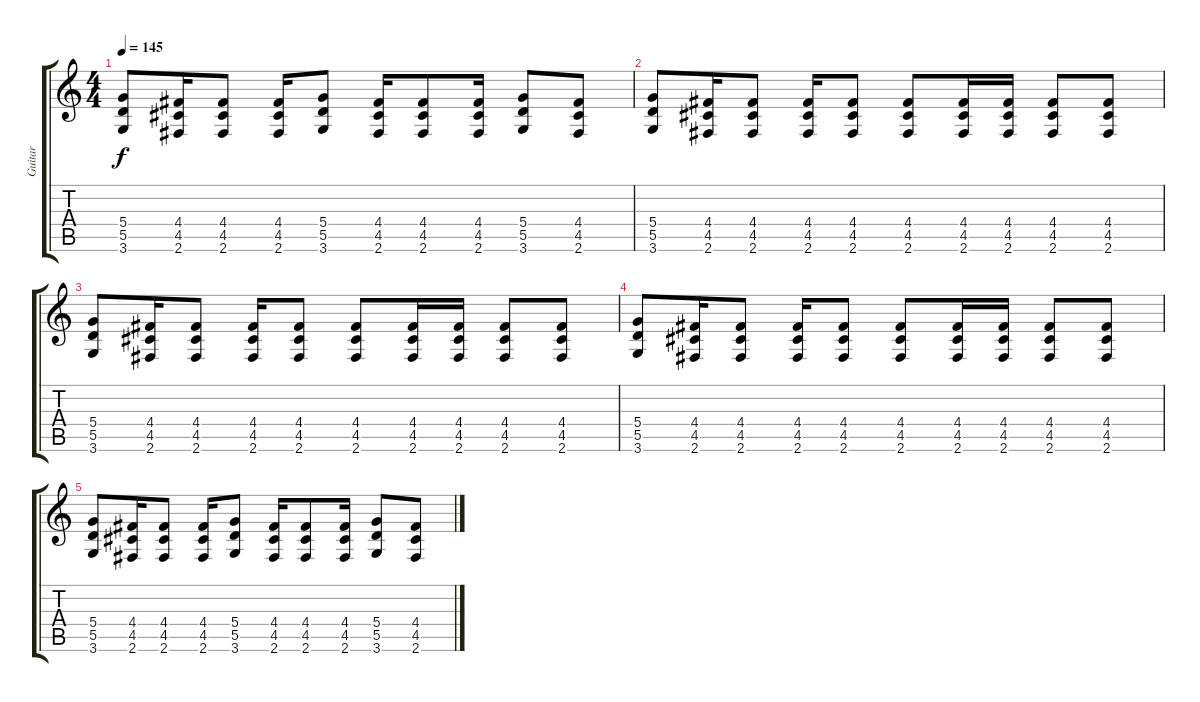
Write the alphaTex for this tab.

\track ("Guitar" "Guitar") {instrument overdrivenguitar}
\staff {score tabs}
\tuning (E4 B3 G3 D3 A2 E2) {hide}
\ts (4 4)
\tempo 145
\clef g2
\ks c
(5.4 5.5 3.6).8{dy f} (4.4 4.5 2.6).16 (4.4 4.5 2.6).8 (4.4 4.5 2.6).16 (5.4 5.5 3.6).8 (4.4 4.5 2.6).16 (4.4 4.5 2.6).8 (4.4 4.5 2.6).16 (5.4 5.5 3.6).8 (4.4 4.5 2.6).8 |
(5.4 5.5 3.6).8 (4.4 4.5 2.6).16 (4.4 4.5 2.6).8 (4.4 4.5 2.6).16 (4.4 4.5 2.6).8 (4.4 4.5 2.6).8 (4.4 4.5 2.6).16 (4.4 4.5 2.6).16 (4.4 4.5 2.6).8 (4.4 4.5 2.6).8 |
(5.4 5.5 3.6).8 (4.4 4.5 2.6).16 (4.4 4.5 2.6).8 (4.4 4.5 2.6).16 (4.4 4.5 2.6).8 (4.4 4.5 2.6).8 (4.4 4.5 2.6).16 (4.4 4.5 2.6).16 (4.4 4.5 2.6).8 (4.4 4.5 2.6).8 |
(5.4 5.5 3.6).8 (4.4 4.5 2.6).16 (4.4 4.5 2.6).8 (4.4 4.5 2.6).16 (4.4 4.5 2.6).8 (4.4 4.5 2.6).8 (4.4 4.5 2.6).16 (4.4 4.5 2.6).16 (4.4 4.5 2.6).8 (4.4 4.5 2.6).8 |
(5.4 5.5 3.6).8 (4.4 4.5 2.6).16 (4.4 4.5 2.6).8 (4.4 4.5 2.6).16 (5.4 5.5 3.6).8 (4.4 4.5 2.6).16 (4.4 4.5 2.6).8 (4.4 4.5 2.6).16 (5.4 5.5 3.6).8 (4.4 4.5 2.6).8
